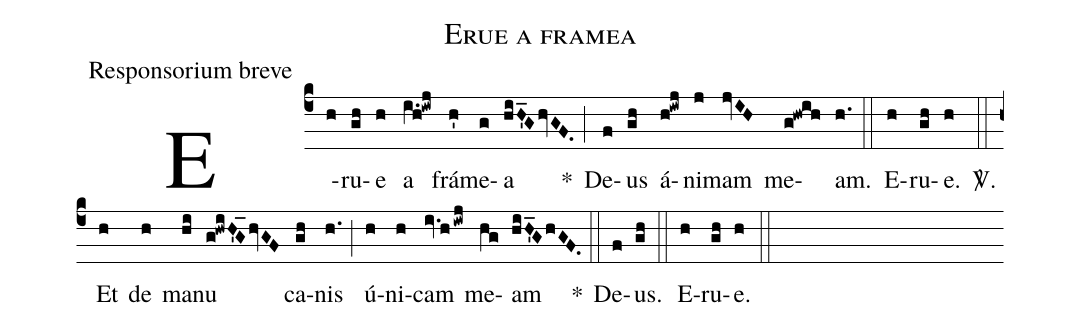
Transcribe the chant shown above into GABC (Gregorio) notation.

name:Erue a framea;
office-part:Responsorium breve;
%%
(c4) E(h)ru(gh)e(h) a(i.h!iwj) frá(h')me(g)a(hiH'_GhvGF.) *(;) De(f)us(gh) á(h!iwj)ni(j)mam(jvIH) me(g!hwih)am.(h.) (::) E(h)ru(gh)e.(h) <sp>V/</sp>.(::)  Et(h) de(h) ma(hi)nu(g!hwiH'G_hvGF) ca(gh)nis(h.) (;) ú(h)ni(h)cam(i.v!hiwj) me(hg)am(hiH'_GhGF.) *(::) De(f)us.(gh) (::) E(h)ru(gh)e.(h) (::)
